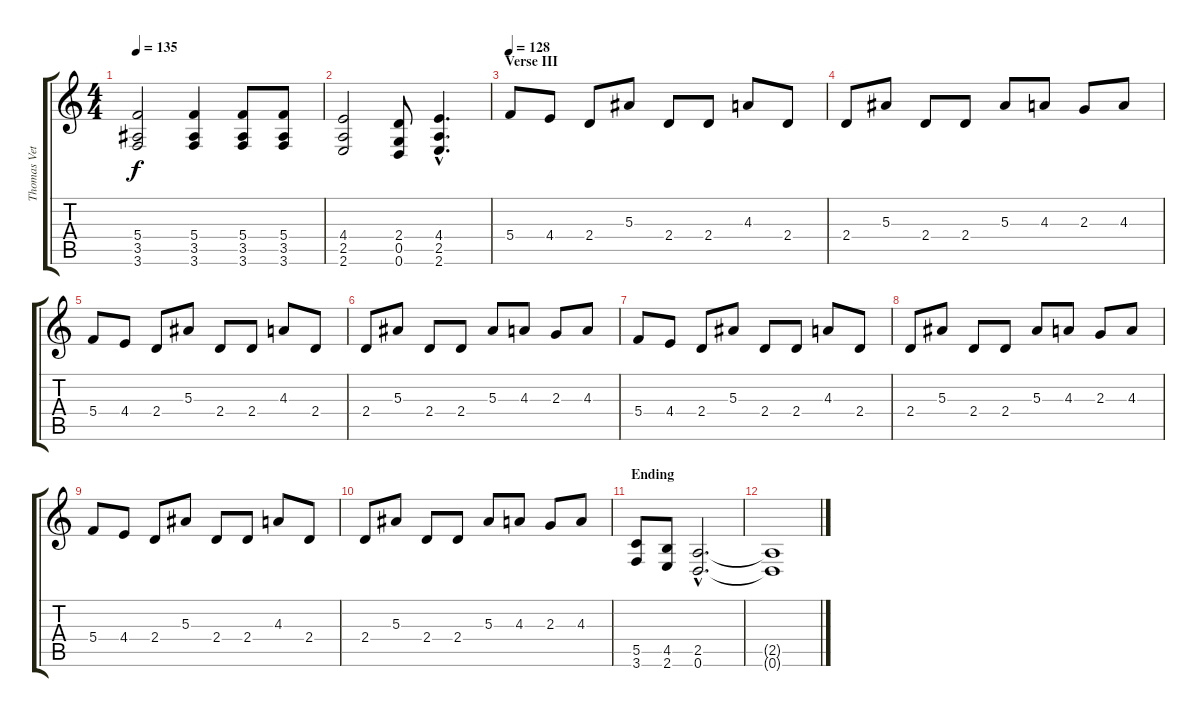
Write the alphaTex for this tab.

\track ("Thomas Vetterli [guitar]" "Thomas Vet") {instrument distortionguitar}
\staff {score tabs}
\tuning (D4 A3 F3 C3 G2 D2) {hide}
\ts (4 4)
\tempo 135
\clef g2
\ks c
(5.4 3.5 3.6).2{dy f} (5.4 3.5 3.6).4 (5.4 3.5 3.6).8 (5.4 3.5 3.6).8 |
(4.4 2.5 2.6).2 (2.4 0.5 0.6).8 (4.4{hac} 2.5{hac} 2.6{hac}).4{d} |
\section ("" "Verse III")
\tempo 128
5.4.8 4.4.8 2.4.8 5.3.8 2.4.8 2.4.8 4.3.8 2.4.8 |
2.4.8 5.3.8 2.4.8 2.4.8 5.3.8 4.3.8 2.3.8 4.3.8 |
5.4.8 4.4.8 2.4.8 5.3.8 2.4.8 2.4.8 4.3.8 2.4.8 |
2.4.8 5.3.8 2.4.8 2.4.8 5.3.8 4.3.8 2.3.8 4.3.8 |
5.4.8 4.4.8 2.4.8 5.3.8 2.4.8 2.4.8 4.3.8 2.4.8 |
2.4.8 5.3.8 2.4.8 2.4.8 5.3.8 4.3.8 2.3.8 4.3.8 |
5.4.8 4.4.8 2.4.8 5.3.8 2.4.8 2.4.8 4.3.8 2.4.8 |
2.4.8 5.3.8 2.4.8 2.4.8 5.3.8 4.3.8 2.3.8 4.3.8 |
\section ("" "Ending")
(5.5 3.6).8 (4.5 2.6).8 (2.5{hac} 0.6{hac}).2{d} |
(2.5{t} 0.6{t}).1
